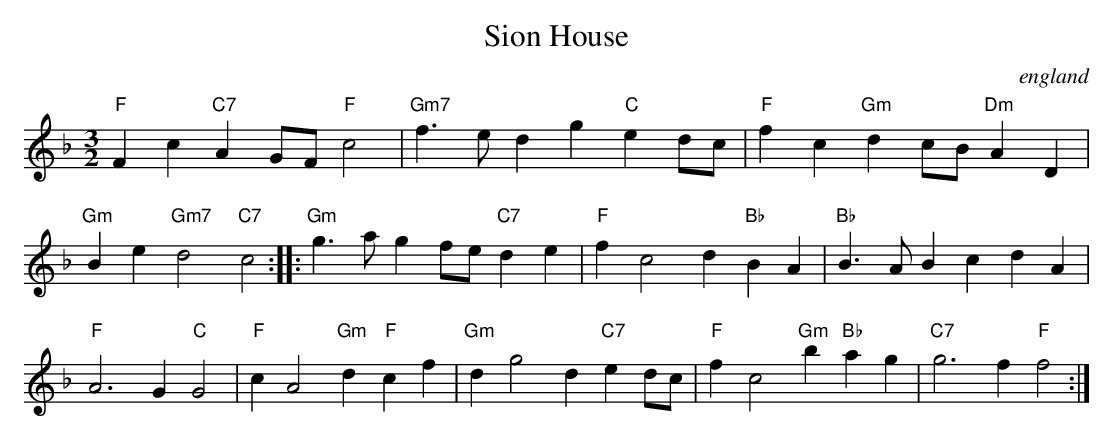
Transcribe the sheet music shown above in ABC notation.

X:1
T:Sion House
O:england
M:3/2
L:1/4
K:F
"F"Fc "C7"AG/2F/2 "F"c2 | "Gm7"f>edg "C"ed/2c/2 | \
"F"fc "Gm"dc/2B/2 "Dm"AD | "Gm"Be "Gm7"d2 "C7"c2 :: \
"Gm"g>a gf/2e/2 "C7"de | "F"fc2d "Bb"BA | \
"Bb"B>A Bc dA | "F"A3G "C"G2 | \
"F"cA2"Gm"d "F"cf | "Gm"dg2d "C7"ed/2c/2 | \
"F"fc2"Gm"b "Bb"ag | "C7"g3f "F"f2 :|
